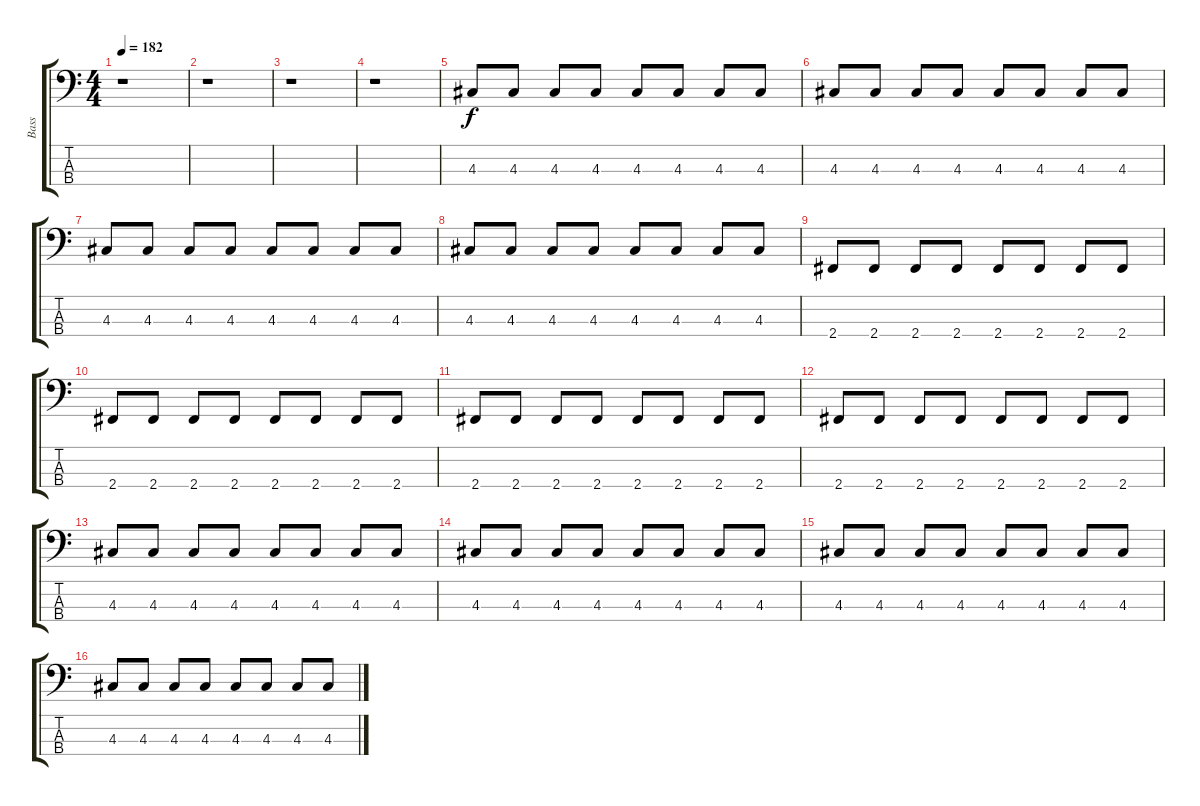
\track ("Bass" "Bass") {instrument electricbassfinger}
\staff {score tabs}
\tuning (G2 D2 A1 E1) {hide}
\ts (4 4)
\tempo 182
\clef f4
\ks c
r.1{dy f} |
r.1 |
r.1 |
r.1 |
4.3.8 4.3.8 4.3.8 4.3.8 4.3.8 4.3.8 4.3.8 4.3.8 |
4.3.8 4.3.8 4.3.8 4.3.8 4.3.8 4.3.8 4.3.8 4.3.8 |
4.3.8 4.3.8 4.3.8 4.3.8 4.3.8 4.3.8 4.3.8 4.3.8 |
4.3.8 4.3.8 4.3.8 4.3.8 4.3.8 4.3.8 4.3.8 4.3.8 |
2.4.8 2.4.8 2.4.8 2.4.8 2.4.8 2.4.8 2.4.8 2.4.8 |
2.4.8 2.4.8 2.4.8 2.4.8 2.4.8 2.4.8 2.4.8 2.4.8 |
2.4.8 2.4.8 2.4.8 2.4.8 2.4.8 2.4.8 2.4.8 2.4.8 |
2.4.8 2.4.8 2.4.8 2.4.8 2.4.8 2.4.8 2.4.8 2.4.8 |
4.3.8 4.3.8 4.3.8 4.3.8 4.3.8 4.3.8 4.3.8 4.3.8 |
4.3.8 4.3.8 4.3.8 4.3.8 4.3.8 4.3.8 4.3.8 4.3.8 |
4.3.8 4.3.8 4.3.8 4.3.8 4.3.8 4.3.8 4.3.8 4.3.8 |
4.3.8 4.3.8 4.3.8 4.3.8 4.3.8 4.3.8 4.3.8 4.3.8
